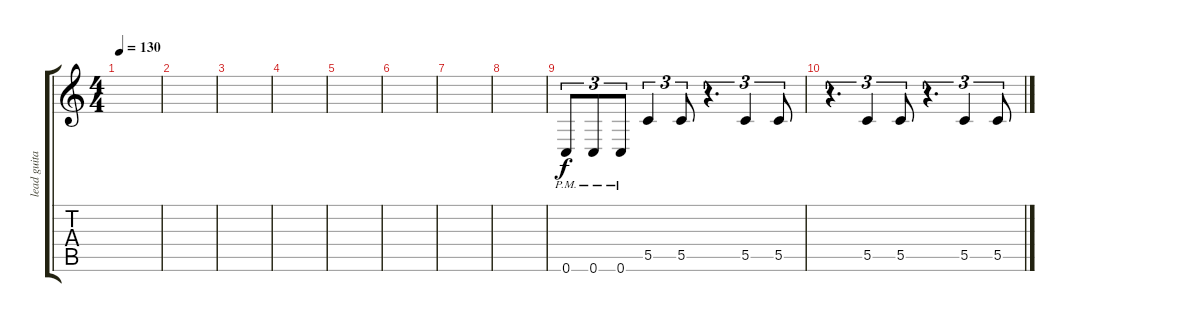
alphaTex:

\track ("lead guitar" "lead guita") {instrument overdrivenguitar}
\staff {score tabs}
\tuning (D4 A3 F3 C3 G2 C2) {hide}
\ts (4 4)
\tempo 130
\clef g2
\ks c
|
|
|
|
|
|
|
|
0.6{pm}.8{tu (3 2) dy f} 0.6{pm}.8{tu (3 2)} 0.6{pm}.8{tu (3 2)} 5.5.4{tu (3 2)} 5.5.8{tu (3 2)} r.4{d tu (3 2)} 5.5.4{tu (3 2)} 5.5.8{tu (3 2)} |
r.4{d tu (3 2)} 5.5.4{tu (3 2)} 5.5.8{tu (3 2)} r.4{d tu (3 2)} 5.5.4{tu (3 2)} 5.5.8{tu (3 2)}
